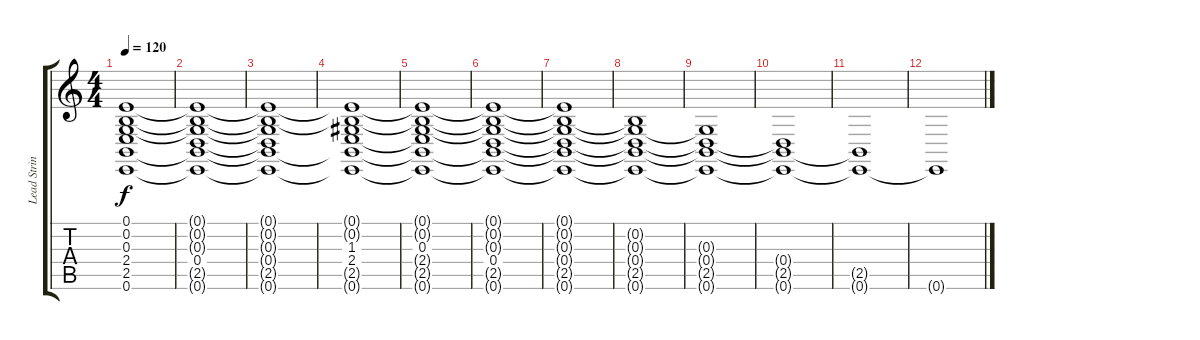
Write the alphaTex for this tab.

\track ("Lead String Ensemble" "Lead Strin") {instrument stringensemble1}
\staff {score tabs}
\tuning (E4 B3 G3 D3 A2 E2) {hide}
\ts (4 4)
\tempo 120
\clef g2
\ks c
(0.1{t} 0.2{t} 0.3 2.4{t} 2.5{t} 0.6{t}).1{dy f} |
(0.1{t} 0.2{t} 0.3{t} 0.4 2.5{t} 0.6{t}).1 |
(0.1{t} 0.2{t} 0.3{t} 0.4{t} 2.5{t} 0.6{t}).1 |
(0.1{t} 0.2{t} 1.3 2.4 2.5{t} 0.6{t}).1 |
(0.1{t} 0.2{t} 0.3 2.4{t} 2.5{t} 0.6{t}).1 |
(0.1{t} 0.2{t} 0.3{t} 0.4 2.5{t} 0.6{t}).1 |
(0.1{t} 0.2{t} 0.3{t} 0.4{t} 2.5{t} 0.6{t}).1 |
(0.2{t} 0.3{t} 0.4{t} 2.5{t} 0.6{t}).1 |
(0.3{t} 0.4{t} 2.5{t} 0.6{t}).1 |
(0.4{t} 2.5{t} 0.6{t}).1 |
(2.5{t} 0.6{t}).1 |
0.6{t}.1{volume 0}
